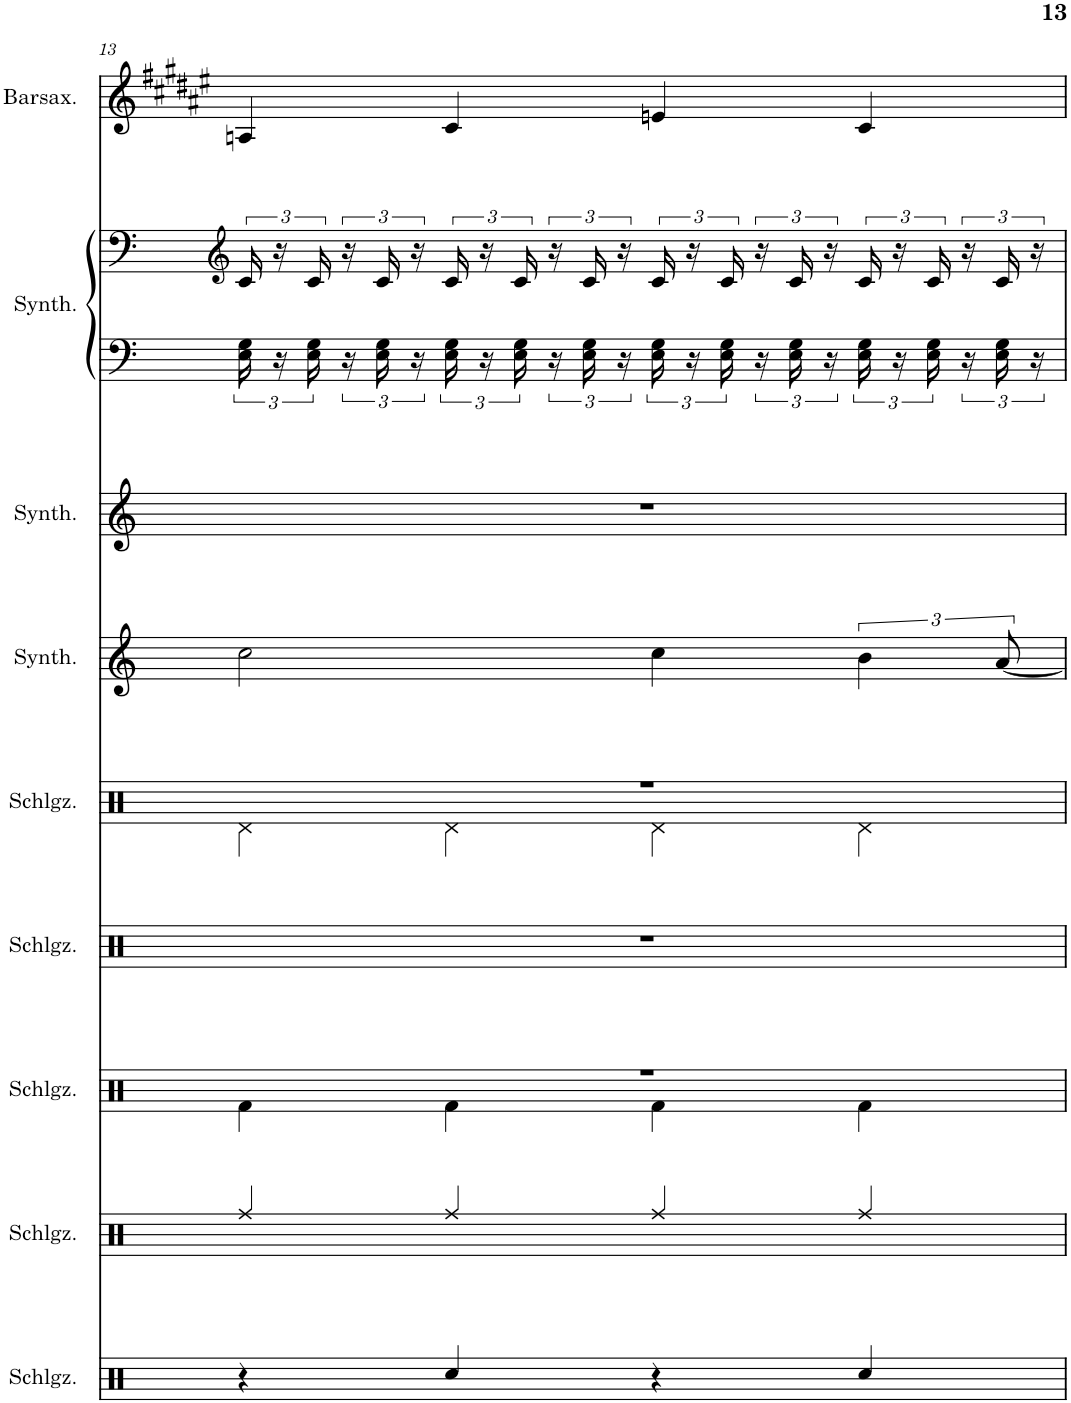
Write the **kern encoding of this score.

**kern	**kern	**kern	**kern	**kern	**kern	**kern	**kern	**kern	**kern
*part9	*part8	*part7	*part6	*part5	*part4	*part3	*part2	*part2	*part1
*staff10	*staff9	*staff8	*staff7	*staff6	*staff5	*staff4	*staff3	*staff2	*staff1
*I"4-teiliges Schlagzeug, 4-teiliges Schlagzeug, Percussion	*I"4-teiliges Schlagzeug, 4-teiliges Schlagzeug, Percussion	*I"4-teiliges Schlagzeug, 4-teiliges Schlagzeug, Percussion	*I"4-teiliges Schlagzeug, 4-teiliges Schlagzeug, Percussion	*I"4-teiliges Schlagzeug, 4-teiliges Schlagzeug, Percussion	*I"Brass Synthesizer, Brass Synthesizer, Melody	*I"Bass Synthesizer, Bass Synthesizer, Bells	*I"Brass Synthesizer	*	*I"Baritonsaxophon, Baritonsaxophon, Bass Guitar
*I'Schlgz.	*I'Schlgz.	*I'Schlgz.	*I'Schlgz.	*I'Schlgz.	*I'Synth.	*I'Synth.	*I'Synth.	*	*I'Barsax.
!!LO:PB:g=z
*clefX	*clefX	*clefX	*clefX	*clefX	*clefG2	*clefG2	*clefF4	*clefG2	*clefG2
*	*	*	*	*	*	*	*	*	*Trd12c21
*k[]	*k[]	*k[]	*k[]	*k[]	*k[]	*k[]	*k[]	*k[]	*k[f#c#g#d#a#e#]
*M4/4	*M4/4	*M4/4	*M4/4	*M4/4	*M4/4	*M4/4	*M4/4	*M4/4	*M4/4
=13	=13	=13	=13	=13	=13	=13	=13	=13	=13
*	*	*^	*	*^	*	*	*	*	*
4r	4Rff/	1r	4Rf\	1r	1r	4Rd\	2cc\	1r	24E\ 24G\	24c/	4An/
.	.	.	.	.	.	.	.	.	24r	24r	.
.	.	.	.	.	.	.	.	.	24E\ 24G\	24c/	.
.	.	.	.	.	.	.	.	.	24r	24r	.
.	.	.	.	.	.	.	.	.	24E\ 24G\	24c/	.
.	.	.	.	.	.	.	.	.	24r	24r	.
4Rcc/	4Rff/	.	4Rf\	.	.	4Rd\	.	.	24E\ 24G\	24c/	4c#/
.	.	.	.	.	.	.	.	.	24r	24r	.
.	.	.	.	.	.	.	.	.	24E\ 24G\	24c/	.
.	.	.	.	.	.	.	.	.	24r	24r	.
.	.	.	.	.	.	.	.	.	24E\ 24G\	24c/	.
.	.	.	.	.	.	.	.	.	24r	24r	.
4r	4Rff/	.	4Rf\	.	.	4Rd\	4cc\	.	24E\ 24G\	24c/	4en/
.	.	.	.	.	.	.	.	.	24r	24r	.
.	.	.	.	.	.	.	.	.	24E\ 24G\	24c/	.
.	.	.	.	.	.	.	.	.	24r	24r	.
.	.	.	.	.	.	.	.	.	24E\ 24G\	24c/	.
.	.	.	.	.	.	.	.	.	24r	24r	.
4Rcc/	4Rff/	.	4Rf\	.	.	4Rd\	6b\	.	24E\ 24G\	24c/	4c#/
.	.	.	.	.	.	.	.	.	24r	24r	.
.	.	.	.	.	.	.	.	.	24E\ 24G\	24c/	.
.	.	.	.	.	.	.	.	.	24r	24r	.
.	.	.	.	.	.	.	[12a/	.	24E\ 24G\	24c/	.
.	.	.	.	.	.	.	.	.	24r	24r	.
*	*	*v	*v	*	*v	*v	*	*	*	*	*
=	=	=	=	=	=	=	=	=	=
*-	*-	*-	*-	*-	*-	*-	*-	*-	*-
